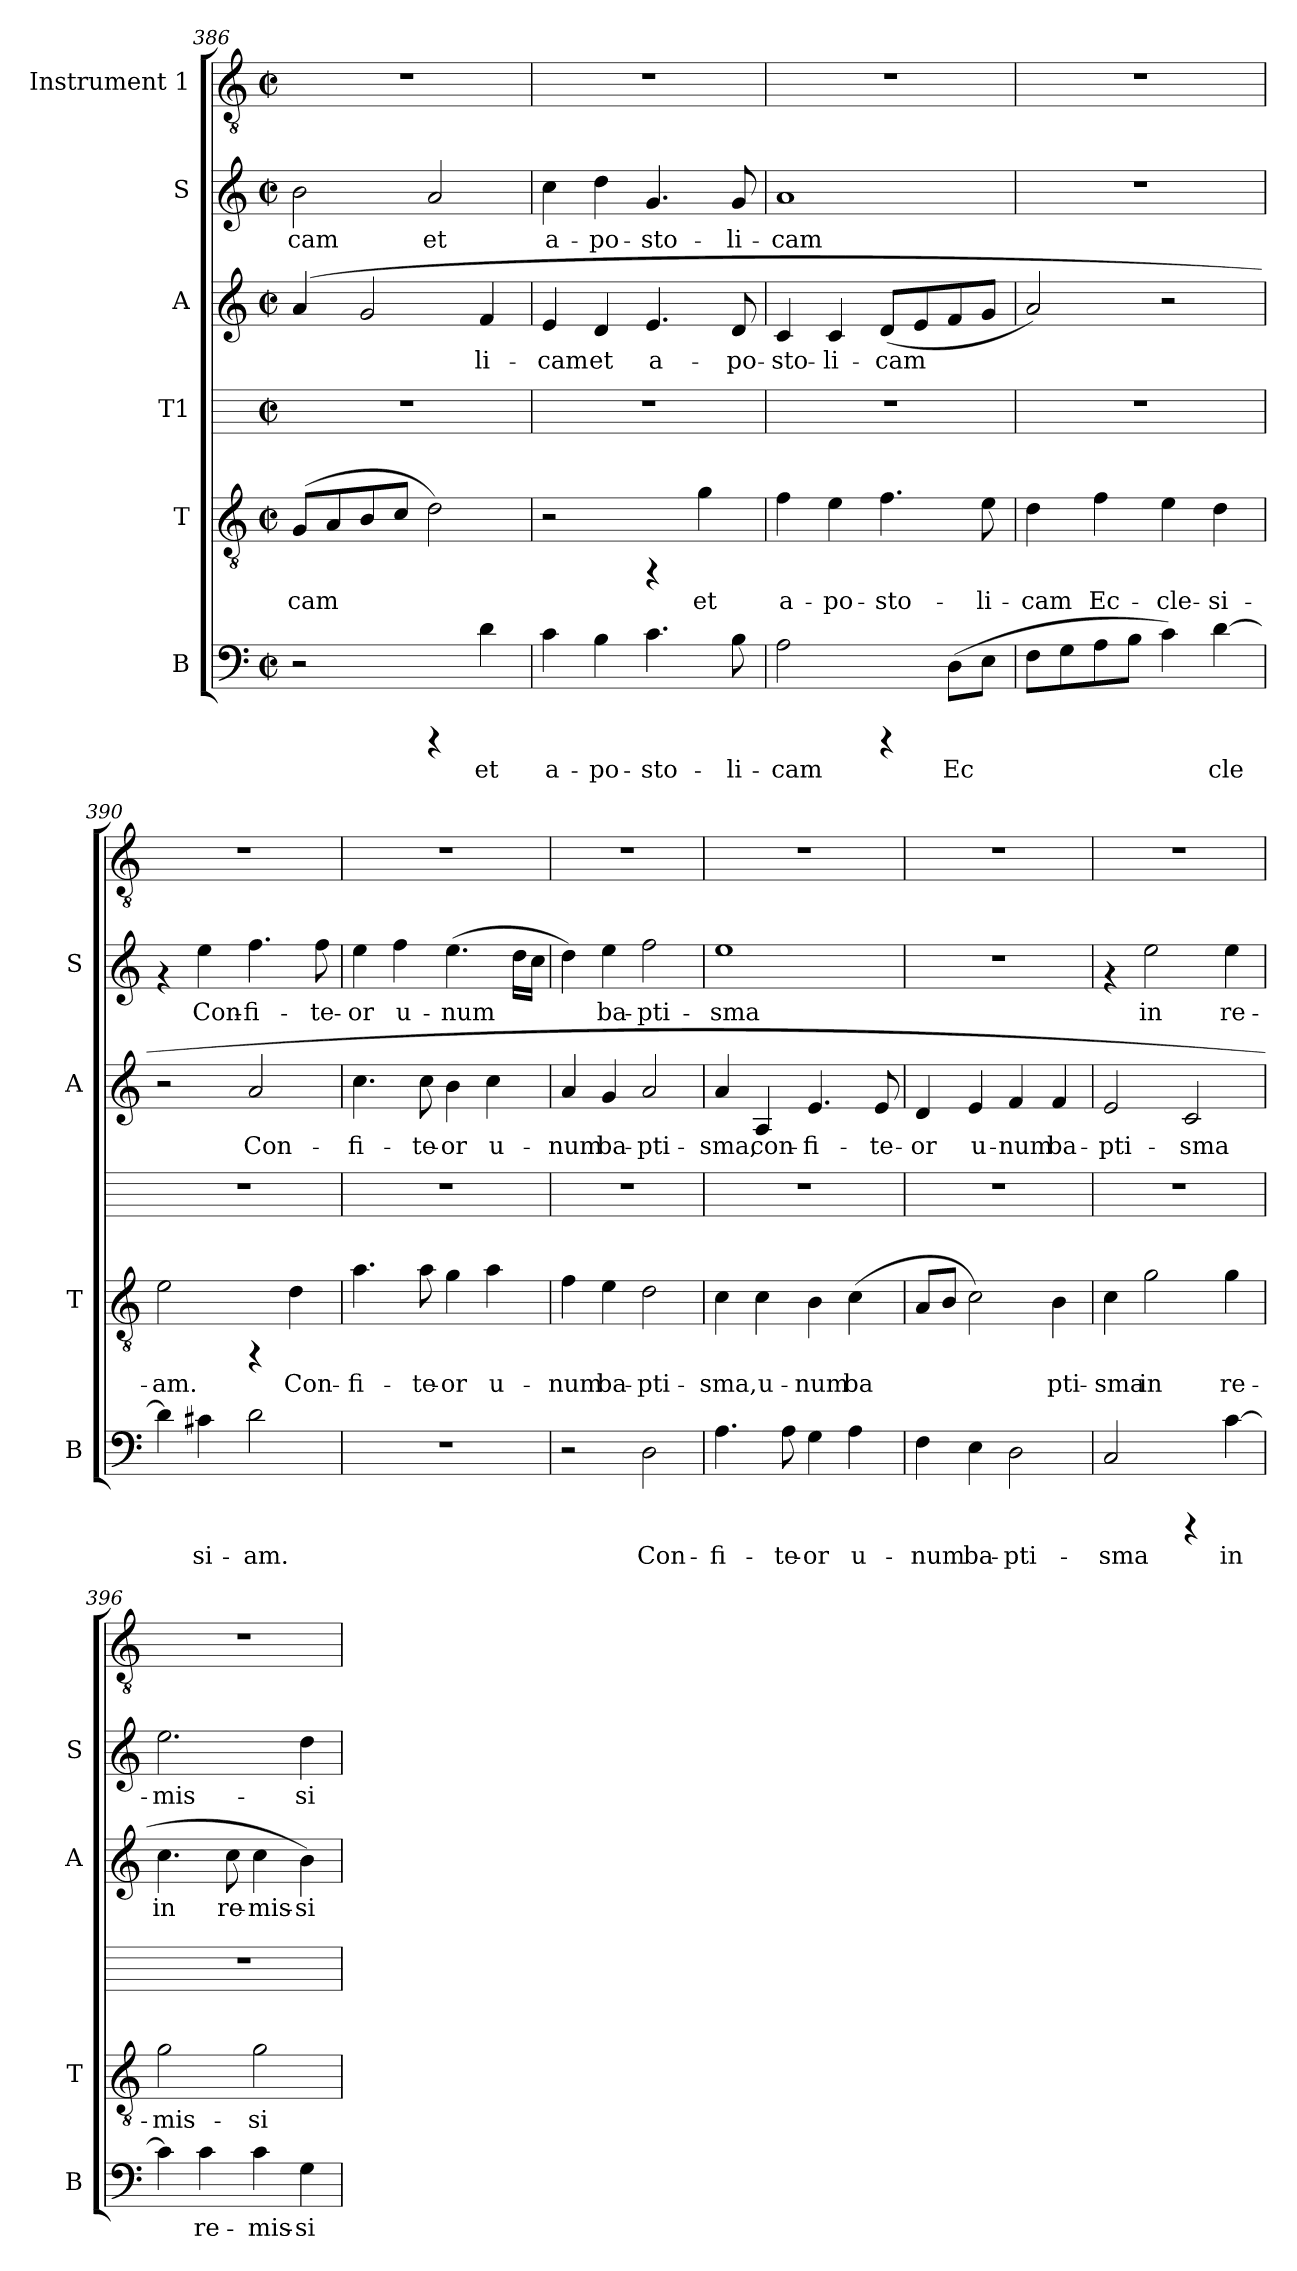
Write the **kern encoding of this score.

**kern	**text	**kern	**text	**kern	**kern	**text	**kern	**text	**kern
*part6	*part6	*part5	*part5	*part4	*part3	*part3	*part2	*part2	*part1
*staff6	*staff6	*staff5	*staff5	*staff4	*staff3	*staff3	*staff2	*staff2	*staff1
*I"B	*	*I"T	*	*I"T1	*I"A	*	*I"S	*	*I"Instrument 1
*I'B	*	*I'T	*	*	*I'A	*	*I'S	*	*
!!LO:PB:g=z
*clefF4	*	*clefGv2	*	*	*clefG2	*	*clefG2	*	*clefGv2
*k[]	*	*k[]	*	*k[]	*k[]	*	*k[]	*	*k[]
*C:	*	*C:	*	*C:	*C:	*	*C:	*	*C:
*M2/2	*	*M2/2	*	*M2/2	*M2/2	*	*M2/2	*	*M2/2
*met(c|)	*	*met(c|)	*	*met(c|)	*met(c|)	*	*met(c|)	*	*met(c|)
=386	=386	=386	=386	=386	=386	=386	=386	=386	=386
!	!	!	!LO:LY:b:cj	!	!	!LO:LY:b:cj	!	!LO:LY:b:cj	!
2r	.	(<8G/L	-cam	1r	(<4a/	--	2b\	-cam	1r
!	!	!	!LO:LY:b:cj	!	!	!	!	!	!
.	.	8A/	.	.	.	.	.	.	.
!	!	!	!LO:LY:b:cj	!	!	!LO:LY:b:cj	!	!	!
.	.	8B/	.	.	2g/	--	.	.	.
!	!	!	!LO:LY:b:cj	!	!	!	!	!	!
.	.	8c/J	.	.	.	.	.	.	.
!	!	!	!LO:LY:b:cj	!	!	!	!	!LO:LY:b:cj	!
4rCCC	.	2d\)	.	.	.	.	2a/	et	.
!	!LO:LY:b:cj	!	!	!	!	!LO:LY:b:cj	!	!	!
4d\	et	.	.	.	4f/	-li-	.	.	.
=387	=387	=387	=387	=387	=387	=387	=387	=387	=387
!	!LO:LY:b:cj	!	!	!	!	!LO:LY:b:cj	!	!LO:LY:b:cj	!
4c\	a-	2r	.	1r	4e/	-cam	4cc\	a-	1r
!	!LO:LY:b:cj	!	!	!	!	!LO:LY:b:cj	!	!LO:LY:b:cj	!
4B\	-po-	.	.	.	4d/	et	4dd\	-po-	.
!	!LO:LY:b:cj	!	!	!	!	!LO:LY:b:cj	!	!LO:LY:b:cj	!
4.c\	-sto-	4rFF	.	.	4.e/	a-	4.g/	-sto-	.
!	!	!	!LO:LY:b:cj	!	!	!	!	!	!
.	.	4g\	et	.	.	.	.	.	.
!	!LO:LY:b:cj	!	!	!	!	!LO:LY:b:cj	!	!LO:LY:b:cj	!
8B\	-li-	.	.	.	8d/	-po-	8g/	-li-	.
=388	=388	=388	=388	=388	=388	=388	=388	=388	=388
!	!LO:LY:b:cj	!	!LO:LY:b:cj	!	!	!LO:LY:b:cj	!	!LO:LY:b:cj	!
2A\	-cam	4f\	a-	1r	4c/	-sto-	1a	-cam	1r
!	!	!	!LO:LY:b:cj	!	!	!LO:LY:b:cj	!	!	!
.	.	4e\	-po-	.	4c/	-li-	.	.	.
!	!	!	!LO:LY:b:cj	!	!	!LO:LY:b:cj	!	!	!
4rCCC	.	4.f\	-sto-	.	(<8d/L	-cam	.	.	.
!	!	!	!	!	!	!LO:LY:b:cj	!	!	!
.	.	.	.	.	8e/	.	.	.	.
!	!LO:LY:b:cj	!	!	!	!	!LO:LY:b:cj	!	!	!
(>8D\L	Ec-	.	.	.	8f/	.	.	.	.
!	!LO:LY:b:cj	!	!LO:LY:b:cj	!	!	!LO:LY:b:cj	!	!	!
8E\J	-	8e\	-li-	.	8g/J	.	.	.	.
=389	=389	=389	=389	=389	=389	=389	=389	=389	=389
!	!LO:LY:b:cj	!	!LO:LY:b:cj	!	!	!	!	!	!
8F\L	-	4d\	-cam	1r	2a/)	.	1r	.	1r
!	!LO:LY:b:cj	!	!	!	!	!	!	!	!
8G\	--	.	.	.	.	.	.	.	.
!	!LO:LY:b:cj	!	!LO:LY:b:cj	!	!	!	!	!	!
8A\	--	4f\	Ec-	.	.	.	.	.	.
!	!LO:LY:b:cj	!	!	!	!	!	!	!	!
8B\J	--	.	.	.	.	.	.	.	.
!	!LO:LY:b:cj	!	!LO:LY:b:cj	!	!	!	!	!	!
4c\)	--	4e\	-cle-	.	2r	.	.	.	.
!	!LO:LY:b:cj	!	!LO:LY:b:cj	!	!	!	!	!	!
[>4d\	-cle-	4d\	-si-	.	.	.	.	.	.
=390	=390	=390	=390	=390	=390	=390	=390	=390	=390
!	!LO:LY:b:cj	!	!LO:LY:b:cj	!	!	!	!	!	!
4d\]	--	2e\	-am.	1r	2r	.	4rf	.	1r
!	!LO:LY:b:cj	!	!	!	!	!	!	!LO:LY:b:cj	!
4c#\	-si-	.	.	.	.	.	4ee\	Con-	.
!	!LO:LY:b:cj	!	!	!	!	!LO:LY:b:cj	!	!LO:LY:b:cj	!
2d\	-am.	4rFF	.	.	2a/	Con-	4.ff\	-fi-	.
!	!	!	!LO:LY:b:cj	!	!	!	!	!	!
.	.	4d\	Con-	.	.	.	.	.	.
!	!	!	!	!	!	!	!	!LO:LY:b:cj	!
.	.	.	.	.	.	.	8ff\	-te-	.
!!LO:LB:g=z
=391	=391	=391	=391	=391	=391	=391	=391	=391	=391
!	!	!	!LO:LY:b:cj	!	!	!LO:LY:b:cj	!	!LO:LY:b:cj	!
1r	.	4.a\	-fi-	1r	4.cc\	-fi-	4ee\	-or	1r
!	!	!	!	!	!	!	!	!LO:LY:b:cj	!
.	.	.	.	.	.	.	4ff\	u-	.
!	!	!	!LO:LY:b:cj	!	!	!LO:LY:b:cj	!	!	!
.	.	8a\	-te-	.	8cc\	-te-	.	.	.
!	!	!	!LO:LY:b:cj	!	!	!LO:LY:b:cj	!	!LO:LY:b:cj	!
.	.	4g\	-or	.	4b\	-or	(>4.ee\	-num	.
!	!	!	!LO:LY:b:cj	!	!	!LO:LY:b:cj	!	!	!
.	.	4a\	u-	.	4cc\	u-	.	.	.
!	!	!	!	!	!	!	!	!LO:LY:b:cj	!
.	.	.	.	.	.	.	16dd\L	.	.
!	!	!	!	!	!	!	!	!LO:LY:b:cj	!
.	.	.	.	.	.	.	16cc\J	.	.
=392	=392	=392	=392	=392	=392	=392	=392	=392	=392
!	!	!	!LO:LY:b:cj	!	!	!LO:LY:b:cj	!	!LO:LY:b:cj	!
2r	.	4f\	-num	1r	4a/	-num	4dd\)	.	1r
!	!	!	!LO:LY:b:cj	!	!	!LO:LY:b:cj	!	!LO:LY:b:cj	!
.	.	4e\	ba-	.	4g/	ba-	4ee\	ba-	.
!	!LO:LY:b:cj	!	!LO:LY:b:cj	!	!	!LO:LY:b:cj	!	!LO:LY:b:cj	!
2D\	Con-	2d\	-pti-	.	2a/	-pti-	2ff\	-pti-	.
=393	=393	=393	=393	=393	=393	=393	=393	=393	=393
!	!LO:LY:b:cj	!	!LO:LY:b:cj	!	!	!LO:LY:b:cj	!	!LO:LY:b:cj	!
4.A\	-fi-	4c\	-sma,	1r	4a/	-sma,	1ee	-sma	1r
!	!	!	!LO:LY:b:cj	!	!	!LO:LY:b:cj	!	!	!
.	.	4c\	u-	.	4A/	con-	.	.	.
!	!LO:LY:b:cj	!	!	!	!	!	!	!	!
8A\	-te-	.	.	.	.	.	.	.	.
!	!LO:LY:b:cj	!	!LO:LY:b:cj	!	!	!LO:LY:b:cj	!	!	!
4G\	-or	4B\	-num	.	4.e/	-fi-	.	.	.
!	!LO:LY:b:cj	!	!LO:LY:b:cj	!	!	!	!	!	!
4A\	u-	(>4c\	ba-	.	.	.	.	.	.
!	!	!	!	!	!	!LO:LY:b:cj	!	!	!
.	.	.	.	.	8e/	-te-	.	.	.
=394	=394	=394	=394	=394	=394	=394	=394	=394	=394
!	!LO:LY:b:cj	!	!LO:LY:b:cj	!	!	!LO:LY:b:cj	!	!	!
4F\	-num	8A/L	--	1r	4d/	-or	1r	.	1r
!	!	!	!LO:LY:b:cj	!	!	!	!	!	!
.	.	8B/J	--	.	.	.	.	.	.
!	!LO:LY:b:cj	!	!LO:LY:b:cj	!	!	!LO:LY:b:cj	!	!	!
4E\	ba-	2c\)	--	.	4e/	u-	.	.	.
!	!LO:LY:b:cj	!	!	!	!	!LO:LY:b:cj	!	!	!
2D\	-pti-	.	.	.	4f/	-num	.	.	.
!	!	!	!LO:LY:b:cj	!	!	!LO:LY:b:cj	!	!	!
.	.	4B\	-pti-	.	4f/	ba-	.	.	.
=395	=395	=395	=395	=395	=395	=395	=395	=395	=395
!	!LO:LY:b:cj	!	!LO:LY:b:cj	!	!	!LO:LY:b:cj	!	!	!
2C/	-sma	4c\	-sma	1r	2e/	-pti-	4rf	.	1r
!	!	!	!LO:LY:b:cj	!	!	!	!	!LO:LY:b:cj	!
.	.	2g\	in	.	.	.	2ee\	in	.
!	!	!	!	!	!	!LO:LY:b:cj	!	!	!
4rCCC	.	.	.	.	2c/	-sma	.	.	.
!	!LO:LY:b:cj	!	!LO:LY:b:cj	!	!	!	!	!LO:LY:b:cj	!
[>4c\	in	4g\	re-	.	.	.	4ee\	re-	.
=396	=396	=396	=396	=396	=396	=396	=396	=396	=396
!	!LO:LY:b:cj	!	!LO:LY:b:cj	!	!	!LO:LY:b:cj	!	!LO:LY:b:cj	!
4c\]	.	2g\	-mis-	1r	4.cc\	in	2.ee\	-mis-	1r
!	!LO:LY:b:cj	!	!	!	!	!	!	!	!
4c\	re-	.	.	.	.	.	.	.	.
!	!	!	!	!	!	!LO:LY:b:cj	!	!	!
.	.	.	.	.	8cc\	re-	.	.	.
!	!LO:LY:b:cj	!	!LO:LY:b:cj	!	!	!LO:LY:b:cj	!	!	!
4c\	-mis-	2g\	-si-	.	4cc\	-mis-	.	.	.
!	!LO:LY:b:cj	!	!	!	!	!LO:LY:b:cj	!	!LO:LY:b:cj	!
4G\	-si-	.	.	.	4b\)	-si-	4dd\	-si-	.
=	=	=	=	=	=	=	=	=	=
*-	*-	*-	*-	*-	*-	*-	*-	*-	*-
